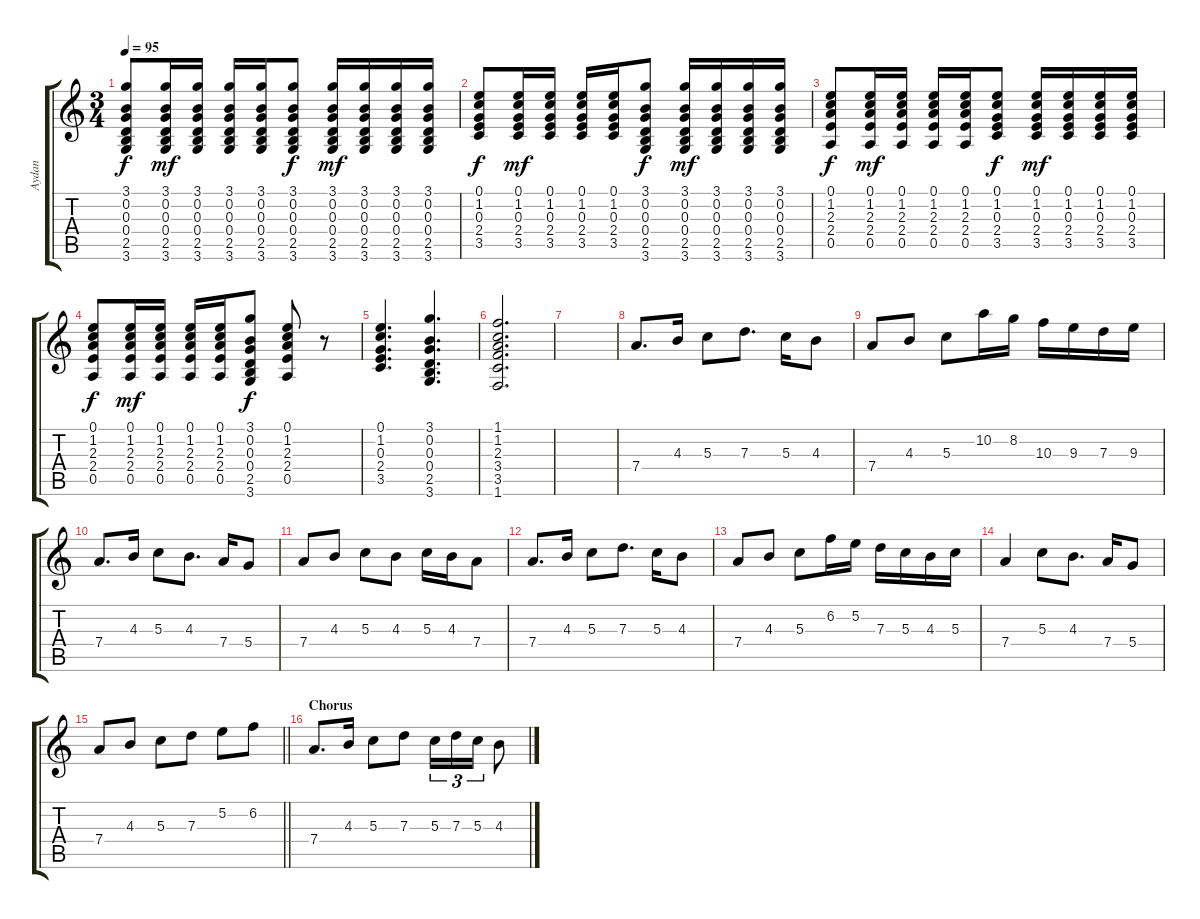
\track ("Aydan" "Aydan") {instrument acousticguitarsteel}
\staff {score tabs}
\tuning (E4 B3 G3 D3 A2 E2) {hide}
\ts (3 4)
\tempo 95
\clef g2
\ks c
(3.1 0.2 0.3 0.4 2.5 3.6).8{dy f} (3.1 0.2 0.3 0.4 2.5 3.6).16{dy mf} (3.1 0.2 0.3 0.4 2.5 3.6).16 (3.1 0.2 0.3 0.4 2.5 3.6).16 (3.1 0.2 0.3 0.4 2.5 3.6).16 (3.1 0.2 0.3 0.4 2.5 3.6).8{dy f} (3.1 0.2 0.3 0.4 2.5 3.6).16{dy mf} (3.1 0.2 0.3 0.4 2.5 3.6).16 (3.1 0.2 0.3 0.4 2.5 3.6).16 (3.1 0.2 0.3 0.4 2.5 3.6).16 |
(0.1 1.2 0.3 2.4 3.5).8{dy f} (0.1 1.2 0.3 2.4 3.5).16{dy mf} (0.1 1.2 0.3 2.4 3.5).16 (0.1 1.2 0.3 2.4 3.5).16 (0.1 1.2 0.3 2.4 3.5).16 (3.1 0.2 0.3 0.4 2.5 3.6).8{dy f} (3.1 0.2 0.3 0.4 2.5 3.6).16{dy mf} (3.1 0.2 0.3 0.4 2.5 3.6).16 (3.1 0.2 0.3 0.4 2.5 3.6).16 (3.1 0.2 0.3 0.4 2.5 3.6).16 |
(0.1 1.2 2.3 2.4 0.5).8{dy f} (0.1 1.2 2.3 2.4 0.5).16{dy mf} (0.1 1.2 2.3 2.4 0.5).16 (0.1 1.2 2.3 2.4 0.5).16 (0.1 1.2 2.3 2.4 0.5).16 (0.1 1.2 0.3 2.4 3.5).8{dy f} (0.1 1.2 0.3 2.4 3.5).16{dy mf} (0.1 1.2 0.3 2.4 3.5).16 (0.1 1.2 0.3 2.4 3.5).16 (0.1 1.2 0.3 2.4 3.5).16 |
(0.1 1.2 2.3 2.4 0.5).8{dy f} (0.1 1.2 2.3 2.4 0.5).16{dy mf} (0.1 1.2 2.3 2.4 0.5).16 (0.1 1.2 2.3 2.4 0.5).16 (0.1 1.2 2.3 2.4 0.5).16 (3.1 0.2 0.3 0.4 2.5 3.6).8{dy f} (0.1 1.2 2.3 2.4 0.5).8 r.8 |
(0.1 1.2 0.3 2.4 3.5).4{d} (3.1 0.2 0.3 0.4 2.5 3.6).4{d} |
(1.1 1.2 2.3 3.4 3.5 1.6).2{d} |
|
7.4.8{d volume 13 instrument overdrivenguitar} 4.3.16 5.3.8 7.3.8{d} 5.3.16 4.3.8 |
7.4.8 4.3.8 5.3.8 10.2.16 8.2.16 10.3.16 9.3.16 7.3.16 9.3.16 |
7.4.8{d} 4.3.16 5.3.8 4.3.8{d} 7.4.16 5.4.8 |
7.4.8 4.3.8 5.3.8 4.3.8 5.3.16 4.3.16 7.4.8 |
7.4.8{d} 4.3.16 5.3.8 7.3.8{d} 5.3.16 4.3.8 |
7.4.8 4.3.8 5.3.8 6.2.16 5.2.16 7.3.16 5.3.16 4.3.16 5.3.16 |
7.4.4 5.3.8 4.3.8{d} 7.4.16 5.4.8 |
\barLineRight lightlight
7.4.8 4.3.8 5.3.8 7.3.8 5.2.8 6.2.8 |
\section ("" "Chorus")
7.4.8{d volume 13} 4.3.16 5.3.8 7.3.8 5.3.16{tu (3 2)} 7.3.16{tu (3 2)} 5.3.16{tu (3 2)} 4.3.8
